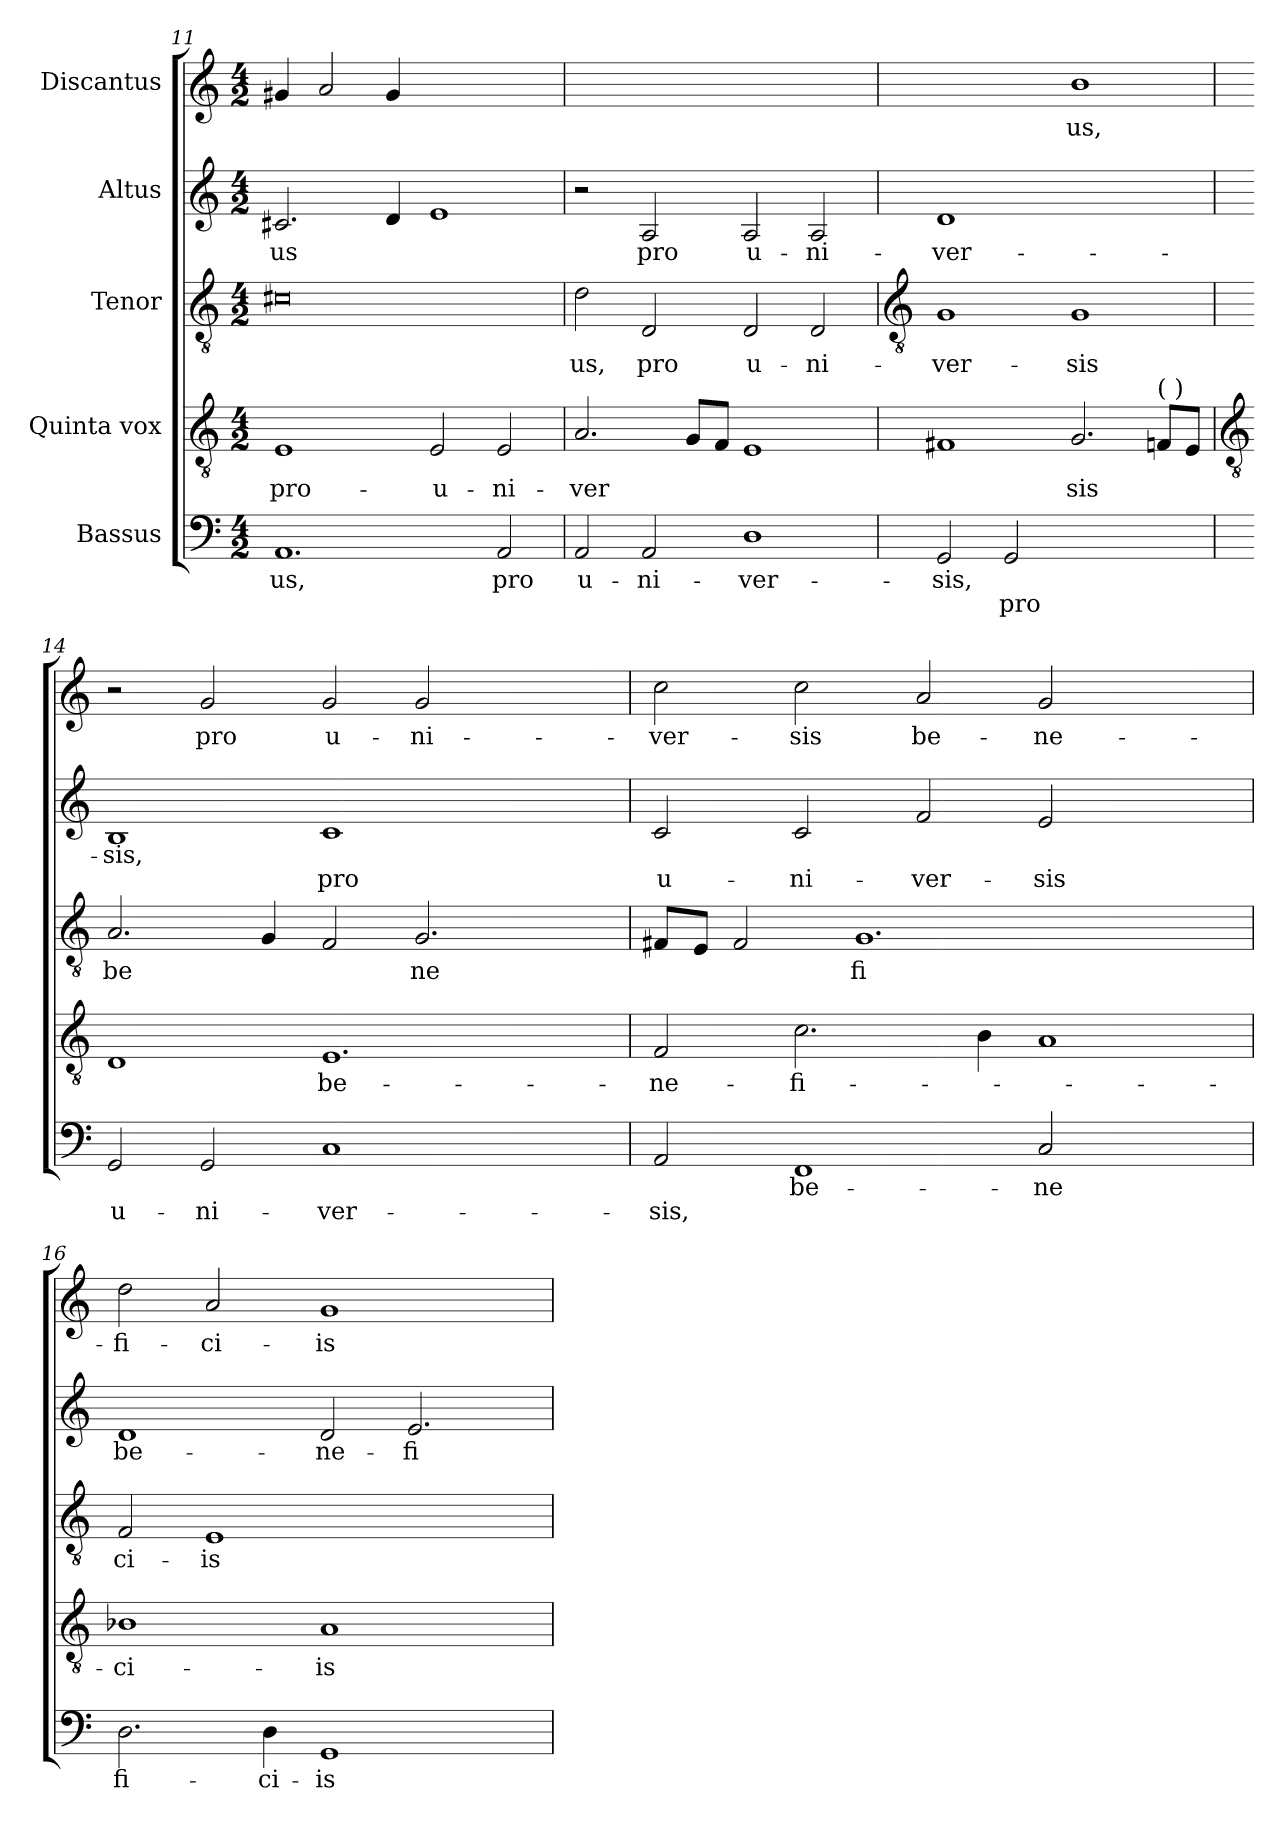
**kern	**text	**text	**kern	**text	**kern	**text	**kern	**text	**text	**kern	**text
*part5	*part5	*part5	*part4	*part4	*part3	*part3	*part2	*part2	*part2	*part1	*part1
*staff5	*staff5	*staff5	*staff4	*staff4	*staff3	*staff3	*staff2	*staff2	*staff2	*staff1	*staff1
*I"Bassus	*	*	*I"Quinta vox	*	*I"Tenor	*	*I"Altus	*	*	*I"Discantus	*
*clefF4	*	*	*clefGv2	*	*clefGv2	*	*clefG2	*	*	*clefG2	*
*k[]	*	*	*k[]	*	*k[]	*	*k[]	*	*	*k[]	*
*C:	*	*	*C:	*	*C:	*	*C:	*	*	*C:	*
*M4/2	*	*	*M4/2	*	*M4/2	*	*M4/2	*	*	*M4/2	*
=11	=11	=11	=11	=11	=11	=11	=11	=11	=11	=11	=11
!	!LO:LY:b	!	!	!LO:LY:b	!	!	!	!LO:LY:b	!	!	!
1.AA	-us,	.	1E	pro-	0c#X	.	2.c#X	-us	.	4g#X	.
.	.	.	.	.	.	.	.	.	.	2a	.
.	.	.	.	.	.	.	4d	.	.	4g#	.
!	!	!	!	!LO:LY:b	!	!	!	!	!	!	!
.	.	.	2E	-u-	.	.	1e	.	.	[1ayy	.
!	!LO:LY:b	!	!	!LO:LY:b	!	!	!	!	!	!	!
2AA	pro	.	2E	-ni-	.	.	.	.	.	.	.
=12	=12	=12	=12	=12	=12	=12	=12	=12	=12	=12	=12
!	!LO:LY:b	!	!	!LO:LY:b	!	!LO:LY:b	!	!	!	!	!
2AA	u-	.	2.A	-ver	2d	us,	2r	.	.	0ayy_	.
!	!LO:LY:b	!	!	!	!	!LO:LY:b	!	!LO:LY:b	!	!	!
2AA	-ni-	.	.	.	2D	pro	2A	pro	.	.	.
.	.	.	8GL	.	.	.	.	.	.	.	.
.	.	.	8FJ	.	.	.	.	.	.	.	.
!	!LO:LY:b	!	!	!	!	!LO:LY:b	!	!LO:LY:b	!	!	!
1D	-ver-	.	1E	.	2D	u-	2A	u-	.	.	.
!	!	!	!	!	!	!LO:LY:b	!	!LO:LY:b	!	!	!
.	.	.	.	.	2D	-ni-	2A	-ni-	.	.	.
!!LO:LB:g=z
=13	=13	=13	=13	=13	=13	=13	=13	=13	=13	=13	=13
*	*	*	*	*	*clefGv2	*	*	*	*	*	*
!	!LO:LY:b	!	!	!	!	!LO:LY:b	!	!LO:LY:b	!	!	!
2GG	-sis,	.	1F#X	.	1G	-ver-	1d	-ver-	.	1ayy]	.
!	!	!LO:LY:b	!	!	!	!	!	!	!	!	!
2GG	.	pro	.	.	.	.	.	.	.	.	.
!	!	!	!	!LO:LY:b	!	!LO:LY:b	!	!	!	!	!LO:LY:b
1ryy	.	.	2.G	sis	1G	-sis	1ryy	.	.	1b	us,
!	!	!	!LO:TX:a:t=(  )	!	!	!	!	!	!	!	!
.	.	.	8FL	.	.	.	.	.	.	.	.
.	.	.	8EJ	.	.	.	.	.	.	.	.
!!LO:LB:g=z
=14	=14	=14	=14	=14	=14	=14	=14	=14	=14	=14	=14
*	*	*	*clefGv2	*	*	*	*	*	*	*	*
!	!	!LO:LY:b	!	!	!	!LO:LY:b	!	!LO:LY:b	!	!	!
2GG	.	u-	1D	.	2.A	be	1B	-sis,	.	2r	.
!	!	!LO:LY:b	!	!	!	!	!	!	!	!	!LO:LY:b
2GG	.	-ni-	.	.	.	.	.	.	.	2g	pro
.	.	.	.	.	4G	.	.	.	.	.	.
!	!	!LO:LY:b	!	!LO:LY:b	!	!	!	!	!LO:LY:b	!	!LO:LY:b
1C	.	-ver-	1.E	be-	2F	.	1c	.	pro	2g	u-
!	!	!	!	!	!	!LO:LY:b	!	!	!	!	!LO:LY:b
.	.	.	.	.	2.G	ne	.	.	.	2g	-ni-
2ryy	.	.	.	.	.	.	2ryy	.	.	2ryy	.
.	.	.	.	.	4ryy	.	.	.	.	.	.
=15	=15	=15	=15	=15	=15	=15	=15	=15	=15	=15	=15
!	!	!LO:LY:b	!	!LO:LY:b	!	!	!	!	!LO:LY:b	!	!LO:LY:b
2AA	.	-sis,	2F	-ne-	8F#L	.	2c	.	u-	2cc	-ver-
.	.	.	.	.	8EJ	.	.	.	.	.	.
.	.	.	.	.	2F#	.	.	.	.	.	.
!	!LO:LY:b	!	!	!LO:LY:b	!	!	!	!	!LO:LY:b	!	!LO:LY:b
1FF	be-	.	2.c	-fi-	.	.	2c	.	-ni-	2cc	-sis
!	!	!	!	!	!	!LO:LY:b	!	!	!	!	!
.	.	.	.	.	1.G	fi	.	.	.	.	.
!	!	!	!	!	!	!	!	!	!LO:LY:b	!	!LO:LY:b
.	.	.	.	.	.	.	2f	.	-ver-	2a	be-
.	.	.	4B	.	.	.	.	.	.	.	.
!	!LO:LY:b	!	!	!	!	!	!	!	!LO:LY:b	!	!LO:LY:b
2C	-ne	.	1A	.	.	.	2e	.	-sis	2g	-ne-
2ryy	.	.	.	.	.	.	2ryy	.	.	2ryy	.
.	.	.	.	.	4ryy	.	.	.	.	.	.
=16	=16	=16	=16	=16	=16	=16	=16	=16	=16	=16	=16
!	!LO:LY:b	!	!	!LO:LY:b	!	!LO:LY:b	!	!LO:LY:b	!	!	!LO:LY:b
2.D	fi-	.	1B-X	-ci-	2F	ci-	1d	be-	.	2dd	-fi-
!	!	!	!	!	!	!LO:LY:b	!	!	!	!	!LO:LY:b
.	.	.	.	.	1E	-is	.	.	.	2a	-ci-
!	!LO:LY:b	!	!	!	!	!	!	!	!	!	!
4D	-ci-	.	.	.	.	.	.	.	.	.	.
!	!LO:LY:b	!	!	!LO:LY:b	!	!	!	!LO:LY:b	!	!	!LO:LY:b
1GG	-is	.	1A	-is	.	.	2d	-ne-	.	1g	-is
!	!	!	!	!	!	!	!	!LO:LY:b	!	!	!
.	.	.	.	.	2.ryy	.	2.e	-fi-	.	.	.
4ryy	.	.	4ryy	.	.	.	.	.	.	4ryy	.
=	=	=	=	=	=	=	=	=	=	=	=
*-	*-	*-	*-	*-	*-	*-	*-	*-	*-	*-	*-
